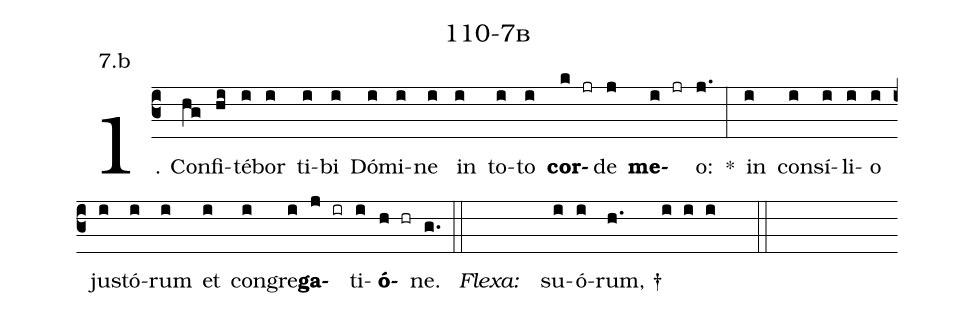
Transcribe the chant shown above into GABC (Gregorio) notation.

name: 110-7b;
annotation: 7.b;
%%
(c3)1. Con(hg)fi(hi)té(i)bor(i) ti(i)bi(i) Dó(i)mi(i)ne(i) in(i) to(i)to(i) <b>cor</b>(k jr)de(j) <b>me</b>(i jr)o:(j.) *(:) in(i) con(i)sí(i)li(i)o(i) ju(i)stó(i)rum(i) et(i) con(i)gre(i)<b>ga</b>(j ir)ti(i)<b>ó</b>(h hr)ne.(g.) (::) <eu> <i>Flexa:</i> (////) su(i)ó(i)rum, †</eu>(h. //// i i i  ::)
